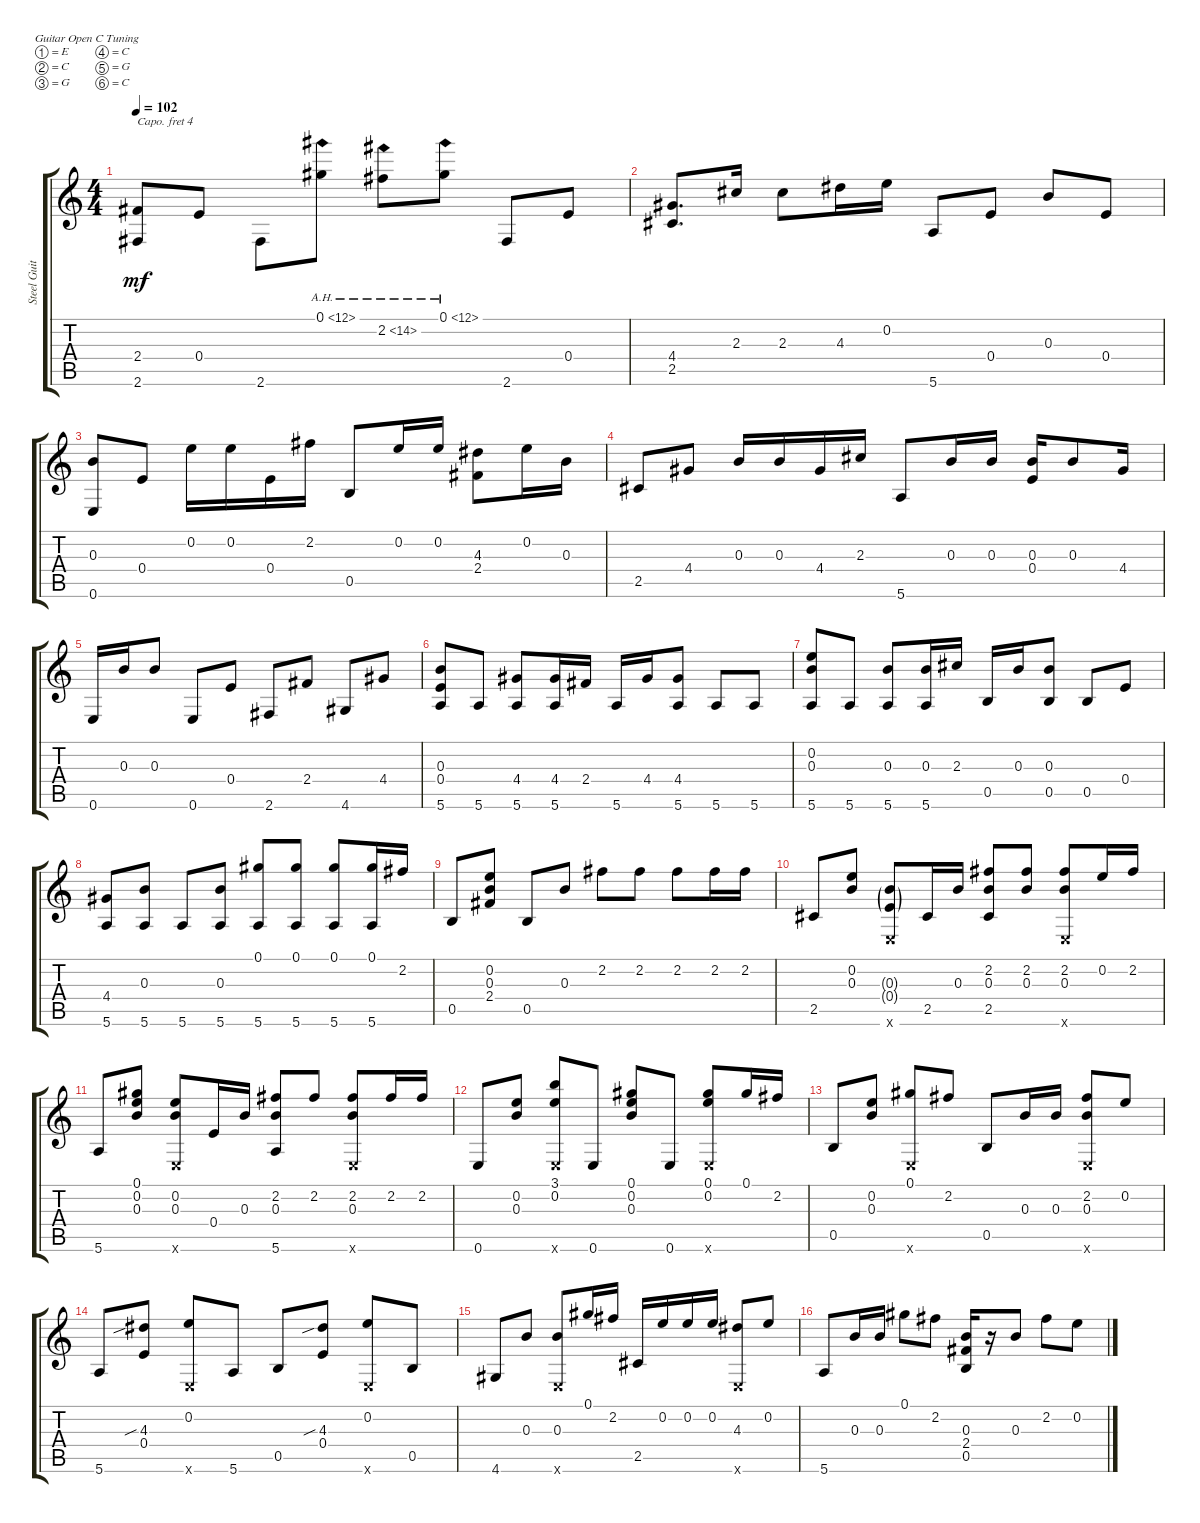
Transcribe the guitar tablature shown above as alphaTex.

\defaultSystemsLayout 4
\bracketExtendMode groupsimilarinstruments
\useSystemSignSeparator
\otherSystemsTrackNameOrientation horizontal
\chordDiagramsInScore
\track ("Steel Guitar" "Steel Guit") {instrument acousticguitarsteel}
\staff {score tabs}
\capo 4
\tuning (E4 C4 G3 C3 G2 C2)
\ts (4 4)
\tempo 102
\clef g2
\scale
0.959042
\ks c
(2.6{acc #} 2.4{acc #}).8{dy mf beam Up} 0.4.8{beam Up} 2.6{acc #}.8{beam Down} 0.1{ah 12 acc #}.8{beam Down} 2.2{ah 12 acc #}.8{beam Down} 0.1{ah 12 acc #}.8{beam Down} 2.6{acc #}.8{beam Up} 0.4.8{beam Up} |
\scale
0.959042 (2.5{acc #} 4.4{acc #}).8{d beam Up} 2.3{acc #}.16{beam Up} 2.3{acc #}.8{beam Down} 4.3{acc #}.16{beam Down} 0.2.16{beam Down} 5.6.8{beam Up} 0.4.8{beam Up} 0.3.8{beam Up} 0.4.8{beam Up} |
\scale
1.06876 (0.6 0.3).8{beam Up} 0.4.8{beam Up} 0.2.16{beam Down} 0.2.16{beam Down} 0.4.16{beam Down} 2.2{acc #}.16{beam Down} 0.5.8{beam Up} 0.2.16{beam Up} 0.2.16{beam Up} (4.3{acc #} 2.4{acc #}).8{beam Down} 0.2.16{beam Down} 0.3.16{beam Down} |
\scale
0.953779 2.5{acc #}.8{beam Up} 4.4{acc #}.8{beam Up} 0.3.16{beam Up} 0.3.16{beam Up} 4.4{acc #}.16{beam Up} 2.3{acc #}.16{beam Up} 5.6.8{beam Up} 0.3.16{beam Up} 0.3.16{beam Up} (0.3 0.4).16{beam Up} 0.3.8{beam Up} 4.4{acc #}.16{beam Up} |
\scale
0.977463 0.6.16{beam Up} 0.3.16{beam Up} 0.3.8{beam Up} 0.6.8{beam Up} 0.4.8{beam Up} 2.6{acc #}.8{beam Up} 2.4{acc #}.8{beam Up} 4.6{acc #}.8{beam Up} 4.4{acc #}.8{beam Up} |
\scale
1.06876 (5.6 0.3 0.4).8{beam Up} 5.6.8{beam Up} (5.6 4.4{acc #}).8{beam Up} (4.4{acc #} 5.6).16{beam Up} 2.4{acc #}.16{beam Up} 5.6.16{beam Up} 4.4{acc #}.16{beam Up} (4.4{acc #} 5.6).8{beam Up} 5.6.8{beam Up} 5.6.8{beam Up} |
\scale
0.961235 (5.6 0.3 0.2).8{beam Up} 5.6.8{beam Up} (5.6 0.3).8{beam Up} (0.3 5.6).16{beam Up} 2.3{acc #}.16{beam Up} 0.5.16{beam Up} 0.3.16{beam Up} (0.3 0.5).8{beam Up} 0.5.8{beam Up} 0.4.8{beam Up} |
\scale
0.970008 (5.6 4.4{acc #}).8{beam Up} (5.6 0.3).8{beam Up} 5.6.8{beam Up} (5.6 0.3).8{beam Up} (5.6 0.1{acc #}).8{beam Up} (0.1{acc #} 5.6).8{beam Up} (0.1{acc #} 5.6).8{beam Up} (0.1{acc #} 5.6).16{beam Up} 2.2{acc #}.16{beam Up} |
\scale
1.06876 0.5.8{beam Up} (2.4{acc #} 0.3 0.2).8{beam Up} 0.5.8{beam Up} 0.3.8{beam Up} 2.2{acc #}.8{beam Down} 2.2{acc #}.8{beam Down} 2.2{acc #}.8{beam Down} 2.2{acc #}.16{beam Down} 2.2{acc #}.16{beam Down} |
\scale
0.953779 2.5{acc #}.8{beam Up} (0.3 0.2).8{beam Up} (0.6{x} 0.3{g} 0.4{g}).8{beam Up} 2.5{acc #}.16{beam Up} 0.3.16{beam Up} (2.5{acc #} 2.2{acc #} 0.3).8{beam Up} (0.3 2.2{acc #}).8{beam Up} (2.2{acc #} 0.3 0.6{x}).8{beam Up} 0.2.16{beam Up} 2.2{acc #}.16{beam Up} |
\scale
0.977463 5.6.8{beam Up} (0.3 0.2 0.1{acc #}).8{beam Up} (0.6{x} 0.3 0.2).8{beam Up} 0.4.16{beam Up} 0.3.16{beam Up} (5.6 0.3 2.2{acc #}).8{beam Up} 2.2{acc #}.8{beam Up} (2.2{acc #} 0.6{x} 0.3).8{beam Up} 2.2{acc #}.16{beam Up} 2.2{acc #}.16{beam Up} |
\scale
1.06086 0.6.8{beam Up} (0.3 0.2).8{beam Up} (3.1 0.6{x} 0.2).8{beam Up} 0.6.8{beam Up} (0.1{acc #} 0.3 0.2).8{beam Up} 0.6.8{beam Up} (0.2 0.1{acc #} 0.6{x}).8{beam Up} 0.1{acc #}.16{beam Up} 2.2{acc #}.16{beam Up} |
\scale
0.969568 0.5.8{beam Up} (0.3 0.2).8{beam Up} (0.1{acc #} 0.6{x}).8{beam Up} 2.2{acc #}.8{beam Up} 0.5.8{beam Up} 0.3.16{beam Up} 0.3.16{beam Up} (2.2{acc #} 0.6{x} 0.3).8{beam Up} 0.2.8{beam Up} |
\scale
0.969568 5.6.8{beam Up} (4.3{sib acc #} 0.4).8{beam Up} (0.2 0.6{x}).8{beam Up} 5.6.8{beam Up} 0.5.8{beam Up} (4.3{sib acc #} 0.4).8{beam Up} (0.2 0.6{x}).8{beam Up} 0.5.8{beam Up} |
\scale
1.0556 4.6{acc #}.8{beam Up} 0.3.8{beam Up} (0.3 0.6{x}).8{beam Up} 0.1{acc #}.16{beam Up} 2.2{acc #}.16{beam Up} 2.5{acc #}.16{beam Up} 0.2.16{beam Up} 0.2.16{beam Up} 0.2.16{beam Up} (4.3{acc #} 0.6{x}).8{beam Up} 0.2.8{beam Up} |
\scale
0.98799 5.6.8{beam Up} 0.3.16{beam Up} 0.3.16{beam Up} 0.1{acc #}.8{beam Down} 2.2{acc #}.8{beam Down} (0.5 2.4{acc #} 0.3).16{beam Up} r.16{beam Up} 0.3.8{beam Up} 2.2{acc #}.8{beam Down} 0.2.8{beam Down}
